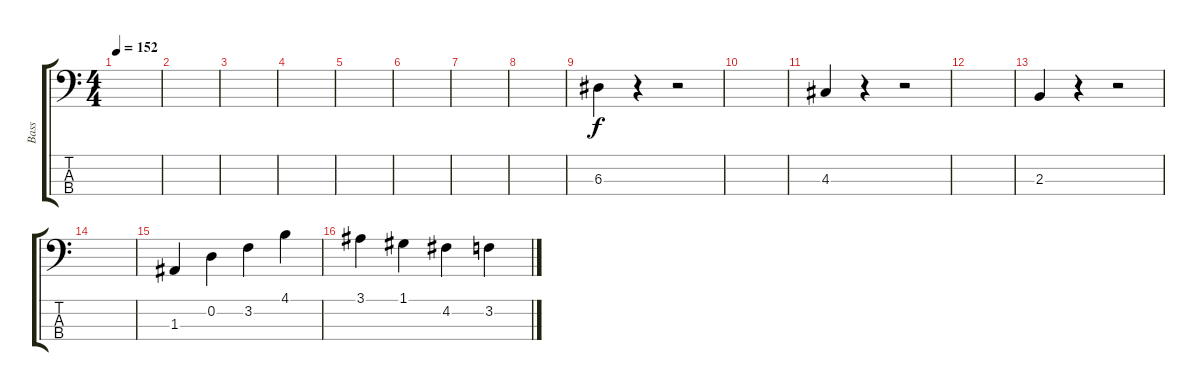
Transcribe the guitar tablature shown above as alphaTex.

\track ("Bass" "Bass") {instrument electricbassfinger}
\staff {score tabs}
\tuning (G2 D2 A1 E1) {hide}
\ts (4 4)
\tempo 152
\clef f4
\ks c
|
|
|
|
|
|
|
|
6.3.4 r.4 r.2 |
|
4.3.4 r.4 r.2 |
|
2.3.4 r.4 r.2 |
|
1.3.4 0.2.4 3.2.4 4.1.4 |
3.1.4 1.1.4 4.2.4 3.2.4
